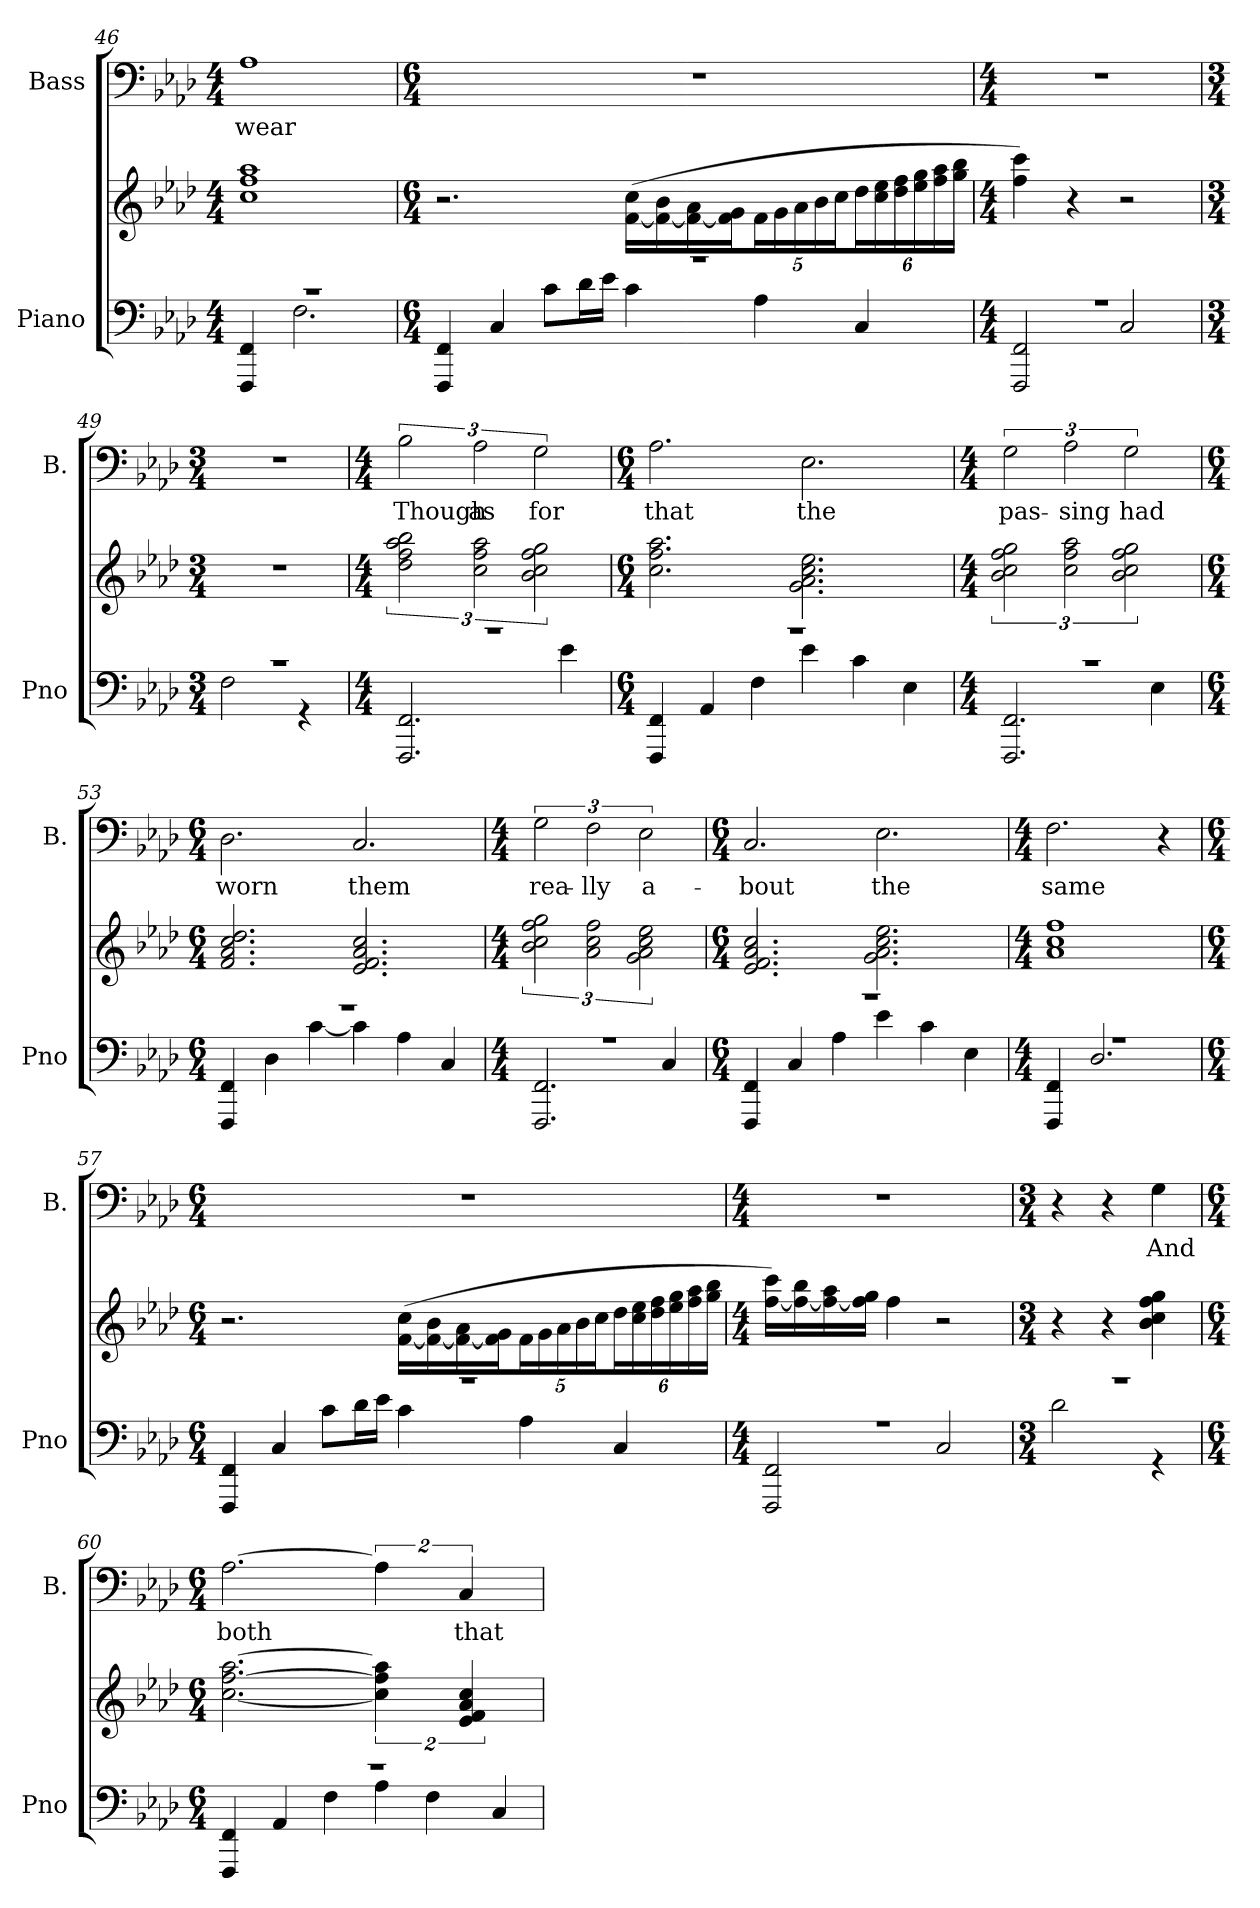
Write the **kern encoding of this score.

**kern	**kern	**kern	**text
*part2	*part2	*part1	*part1
*staff3	*staff2	*staff1	*staff1
*I"Piano	*	*I"Bass	*
*I'Pno	*	*I'B.	*
*clefF4	*clefG2	*clefF4	*
*k[b-e-a-d-]	*k[b-e-a-d-]	*k[b-e-a-d-]	*
*f:	*f:	*f:	*
*M4/4	*M4/4	*M4/4	*
=46	=46	=46	=46
*^	*	*	*
!	!	!	!	!LO:LY:b
1r	4FF/ 4FFF/	1aa- 1ff 1cc	1A-	wear
.	2.F\	.	.	.
!!LO:LB:g=z
=47	=47	=47	=47	=47
*M6/4	*	*M6/4	*M6/4	*
1.r	4FF/ 4FFF/	2.r	1.r	.
.	4C/	.	.	.
.	8c\L	.	.	.
.	16d-\L	.	.	.
.	16e-\JJ	.	.	.
.	4c\	(16cc\ [16f\LL	.	.
.	.	16b-\ 16f\_<	.	.
.	.	16a-\ 16f\_<	.	.
.	.	16g\ 16f\]J	.	.
.	4A-\	20f\L	.	.
.	.	20g\	.	.
.	.	20a-\	.	.
.	.	20b-\	.	.
.	.	20cc\J	.	.
.	4C/	24dd-\L	.	.
.	.	24ee-\ 24cc\	.	.
.	.	24ff\ 24dd-\	.	.
.	.	24gg\ 24ee-\	.	.
.	.	24aa-\ 24ff\	.	.
.	.	24bb-\ 24gg\JJ	.	.
=48	=48	=48	=48	=48
*M4/4	*	*M4/4	*M4/4	*
1r	2FF/ 2FFF/	4ccc\ 4ff\)	1r	.
.	.	4r	.	.
.	2C/	2r	.	.
=49	=49	=49	=49	=49
*M3/4	*	*M3/4	*M3/4	*
2.r	2F\	2.r	2.r	.
.	4r	.	.	.
!!LO:PB:g=z
=50	=50	=50	=50	=50
*M4/4	*	*M4/4	*M4/4	*
!	!	!	!	!LO:LY:b
1r	2.FF/ 2.FFF/	3bb-\ 3aa-\ 3ff\ 3dd-\	3B-\	Though
!	!	!	!	!LO:LY:b
.	.	3aa-\ 3ff\ 3cc\	3A-\	as
!	!	!	!	!LO:LY:b
.	.	3gg\ 3ff\ 3cc\ 3b-\	3G\	for
.	4e-\	.	.	.
=51	=51	=51	=51	=51
*M6/4	*	*M6/4	*M6/4	*
!	!	!	!	!LO:LY:b
1.r	4FF/ 4FFF/	2.aa-\ 2.ff\ 2.cc\	2.A-\	-that
.	4AA-/	.	.	.
.	4F\	.	.	.
!	!	!	!	!LO:LY:b
.	4e-\	2.ee-\ 2.cc\ 2.a-\ 2.g\	2.E-\	-the
.	4c\	.	.	.
.	4E-\	.	.	.
=52	=52	=52	=52	=52
*M4/4	*	*M4/4	*M4/4	*
!	!	!	!	!LO:LY:b
1r	2.FF/ 2.FFF/	3gg\ 3ff\ 3cc\ 3b-\	3G\	pas-
!	!	!	!	!LO:LY:b
.	.	3aa-\ 3ff\ 3cc\	3A-\	-sing
!	!	!	!	!LO:LY:b
.	.	3gg\ 3ff\ 3cc\ 3b-\	3G\	had
.	4E-\	.	.	.
!!LO:LB:g=z
=53	=53	=53	=53	=53
*M6/4	*	*M6/4	*M6/4	*
!	!	!	!	!LO:LY:b
1.r	4FF/ 4FFF/	2.dd-/ 2.cc/ 2.a-/ 2.f/	2.D-\	worn
.	4D-\	.	.	.
.	[>4c\	.	.	.
!	!	!	!	!LO:LY:b
.	4c\]	2.cc/ 2.a-/ 2.f/ 2.e-/	2.C/	them
.	4A-\	.	.	.
.	4C/	.	.	.
=54	=54	=54	=54	=54
*M4/4	*	*M4/4	*M4/4	*
!	!	!	!	!LO:LY:b
1r	2.FF/ 2.FFF/	3gg\ 3ff\ 3cc\ 3b-\	3G\	rea-
!	!	!	!	!LO:LY:b
.	.	3ff\ 3cc\ 3a-\	3F\	lly
!	!	!	!	!LO:LY:b
.	.	3ee-\ 3cc\ 3a-\ 3g\	3E-\	a-
.	4C/	.	.	.
=55	=55	=55	=55	=55
*M6/4	*	*M6/4	*M6/4	*
!	!	!	!	!LO:LY:b
1.r	4FF/ 4FFF/	2.cc/ 2.a-/ 2.f/ 2.e-/	2.C/	bout
.	4C/	.	.	.
.	4A-\	.	.	.
!	!	!	!	!LO:LY:b
.	4e-\	2.ee-\ 2.cc\ 2.a-\ 2.g\	2.E-\	the
.	4c\	.	.	.
.	4E-\	.	.	.
=56	=56	=56	=56	=56
*M4/4	*	*M4/4	*M4/4	*
!	!	!	!	!LO:LY:b
1r	4FF/ 4FFF/	1ff 1cc 1a-	2.F\	same
.	2.D-/	.	.	.
.	.	.	4r	.
!!LO:LB:g=z
=57	=57	=57	=57	=57
*M6/4	*	*M6/4	*M6/4	*
1.r	4FF/ 4FFF/	2.r	1.r	.
.	4C/	.	.	.
.	8c\L	.	.	.
.	16d-\L	.	.	.
.	16e-\JJ	.	.	.
.	4c\	(16cc\ [16f\LL	.	.
.	.	16b-\ 16f\_<	.	.
.	.	16a-\ 16f\_<	.	.
.	.	16g\ 16f\]J	.	.
.	4A-\	20f\L	.	.
.	.	20g\	.	.
.	.	20a-\	.	.
.	.	20b-\	.	.
.	.	20cc\J	.	.
.	4C/	24dd-\L	.	.
.	.	24ee-\ 24cc\	.	.
.	.	24ff\ 24dd-\	.	.
.	.	24gg\ 24ee-\	.	.
.	.	24aa-\ 24ff\	.	.
.	.	24bb-\ 24gg\JJ	.	.
=58	=58	=58	=58	=58
*M4/4	*	*M4/4	*M4/4	*
1r	2FF/ 2FFF/	16ccc\ [16ff\LL)	1r	.
.	.	16bb-\ 16ff\_<	.	.
.	.	16aa-\ 16ff\_<	.	.
.	.	16gg\ 16ff\]JJ	.	.
.	.	4ff\	.	.
.	2C/	2r	.	.
!!LO:PB:g=z
=59	=59	=59	=59	=59
*M3/4	*	*M3/4	*M3/4	*
2.r	2d-\	4r	4r	.
.	.	4r	4r	.
!	!	!	!	!LO:LY:b
.	4r	4gg\ 4ff\ 4cc\ 4b-\	4G\	And
=60	=60	=60	=60	=60
*M6/4	*	*M6/4	*M6/4	*
!	!	!	!	!LO:LY:b
1.r	4FF/ 4FFF/	[>2.aa-\ [>2.ff\ [<2.cc\	[>2.A-\	both
.	4AA-/	.	.	.
.	4F\	.	.	.
.	4A-\	8%3aa-\] 8%3ff\] 8%3cc\]	8%3A-\]	.
.	4F\	.	.	.
!	!	!	!	!LO:LY:b
.	.	8%3cc/ 8%3a-/ 8%3f/ 8%3e-/	8%3C/	that
.	4C/	.	.	.
*v	*v	*	*	*
=	=	=	=
*-	*-	*-	*-
